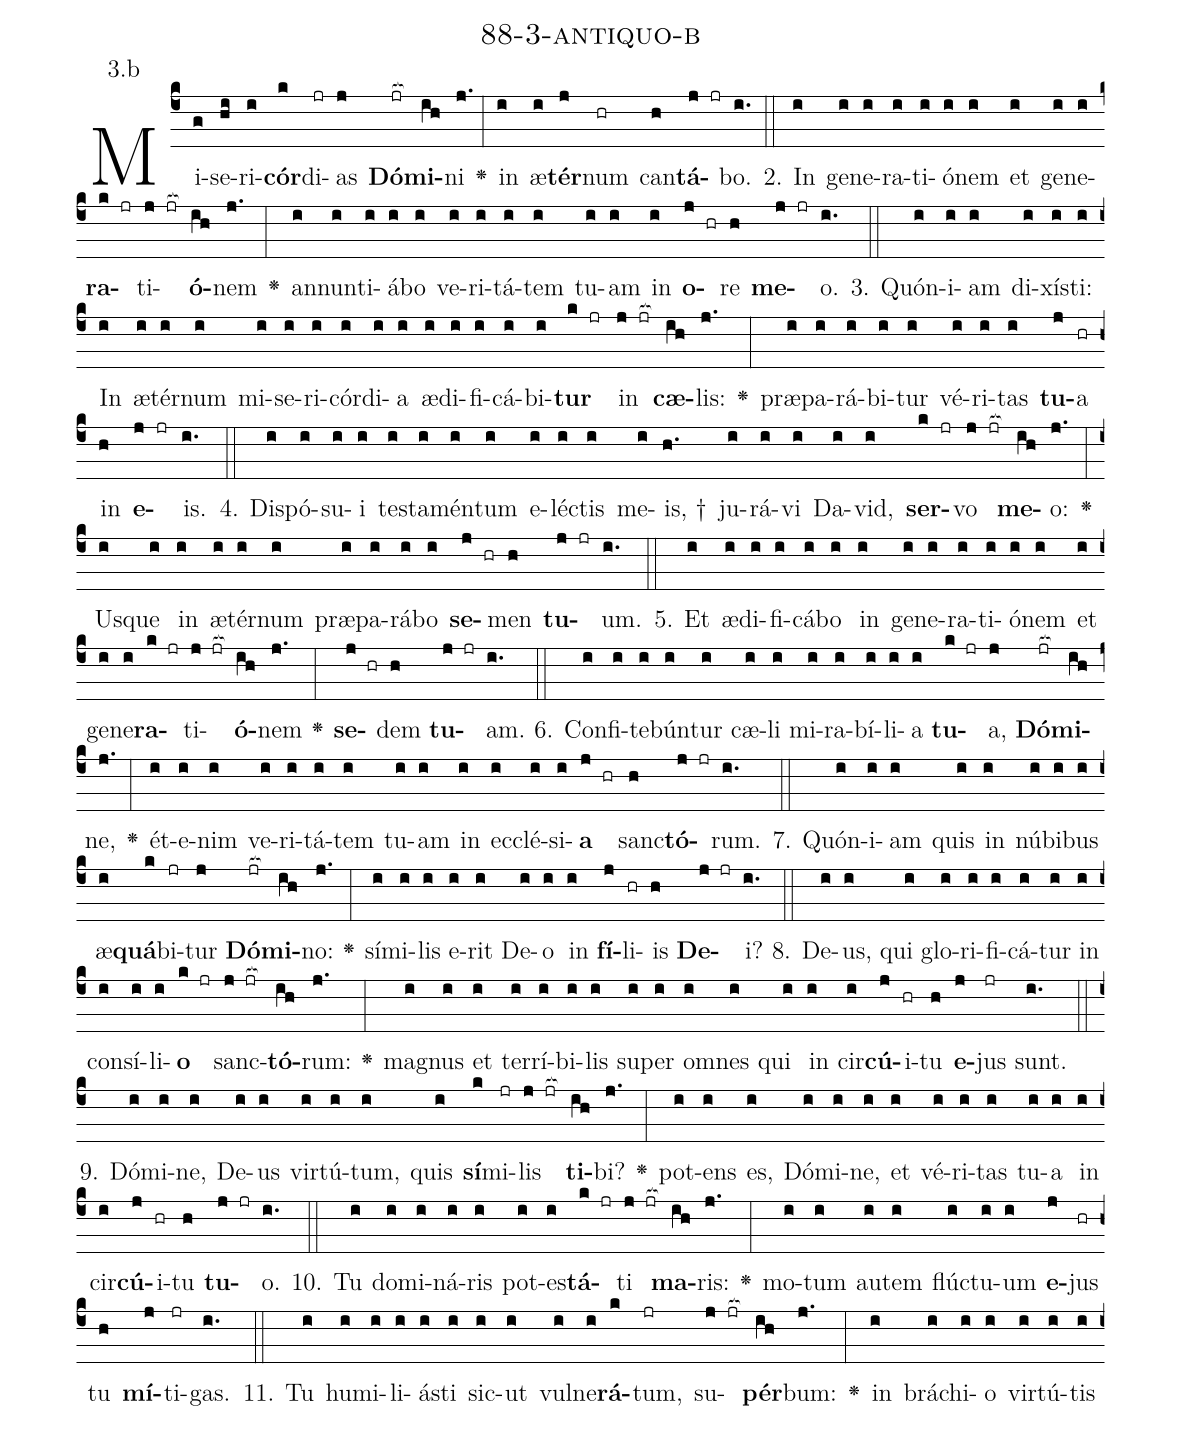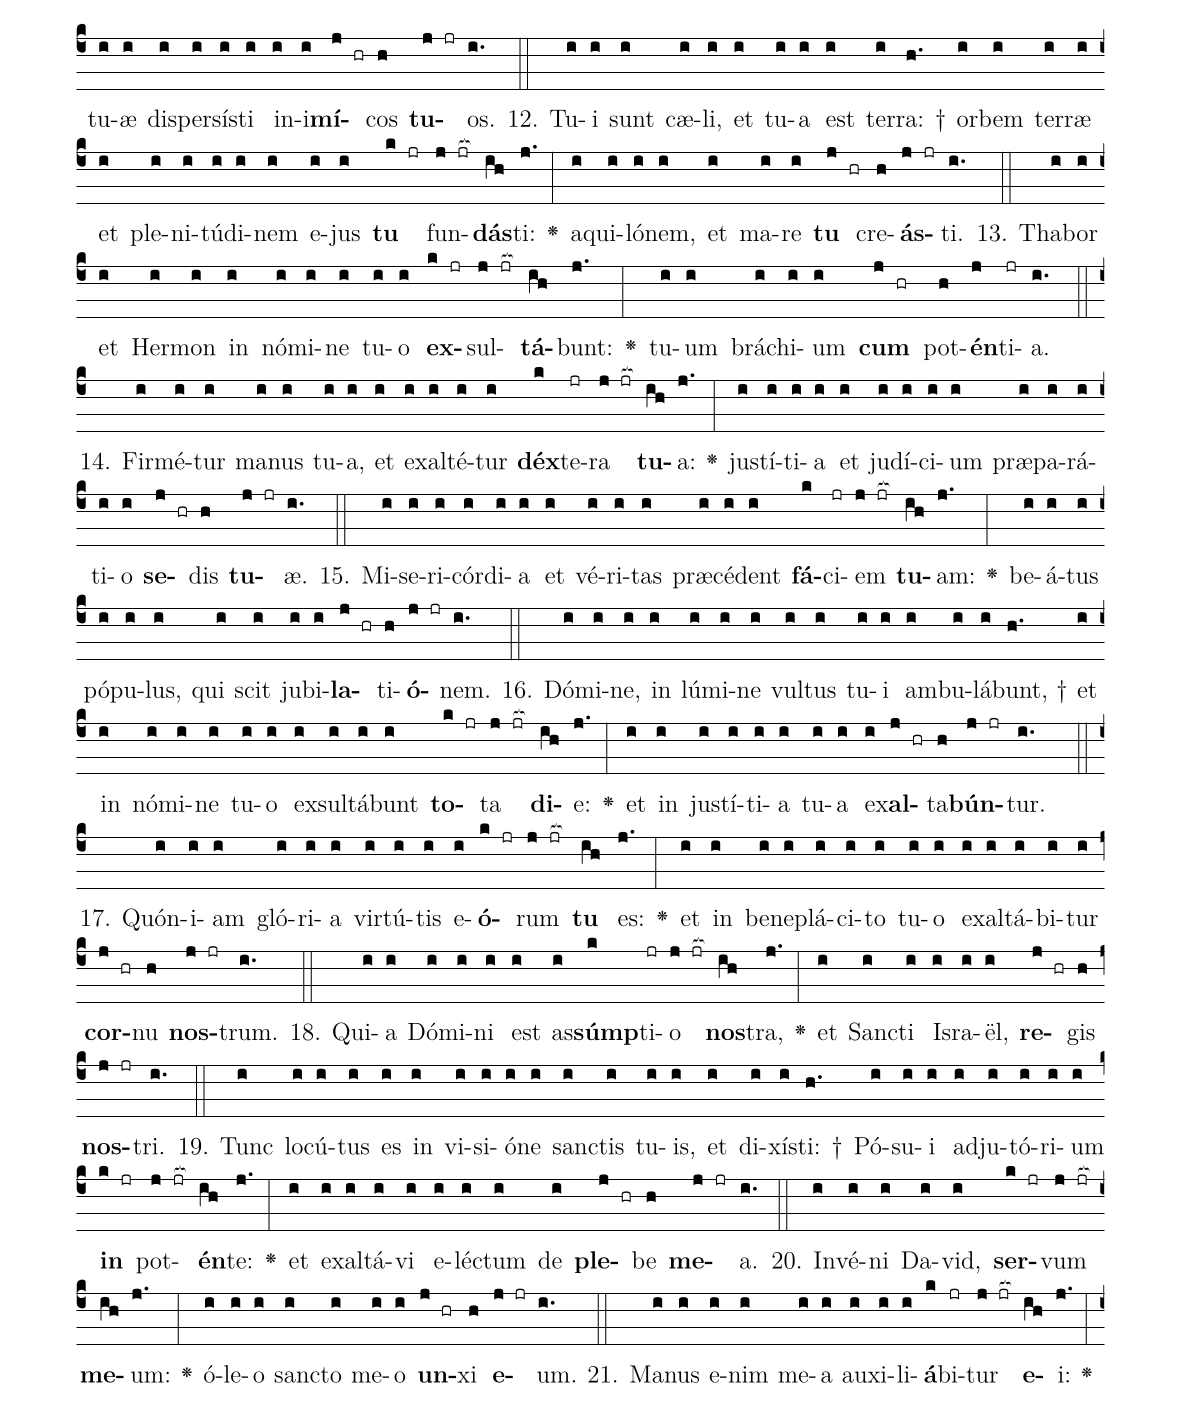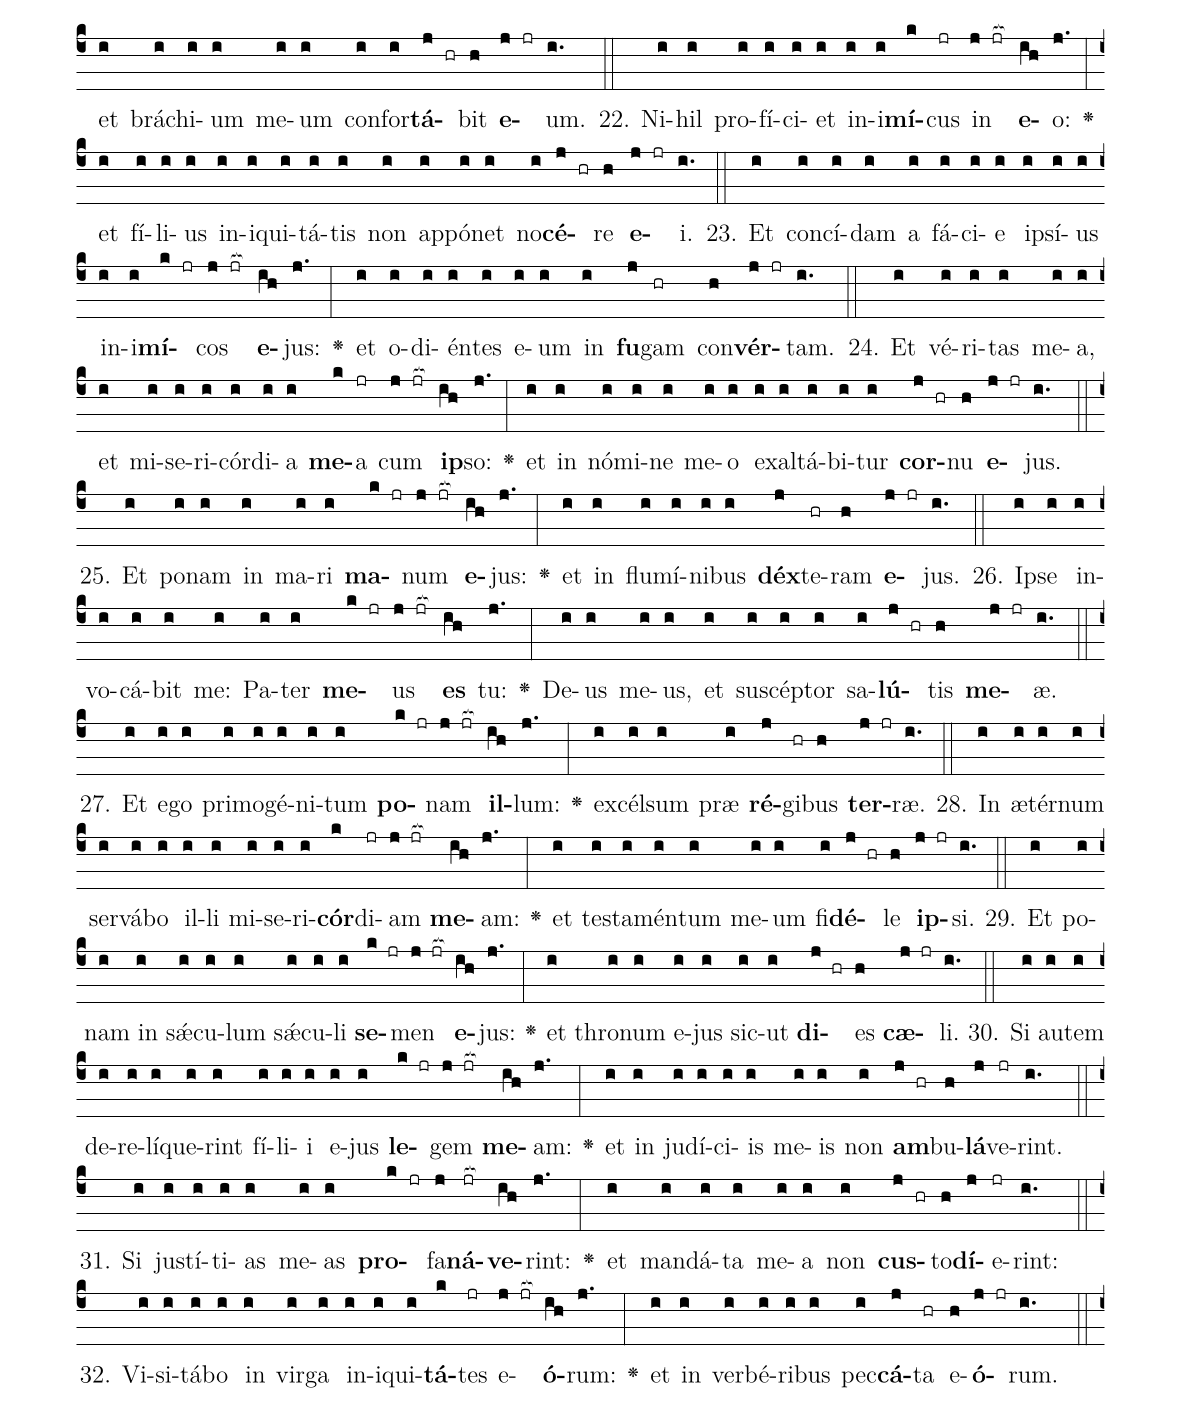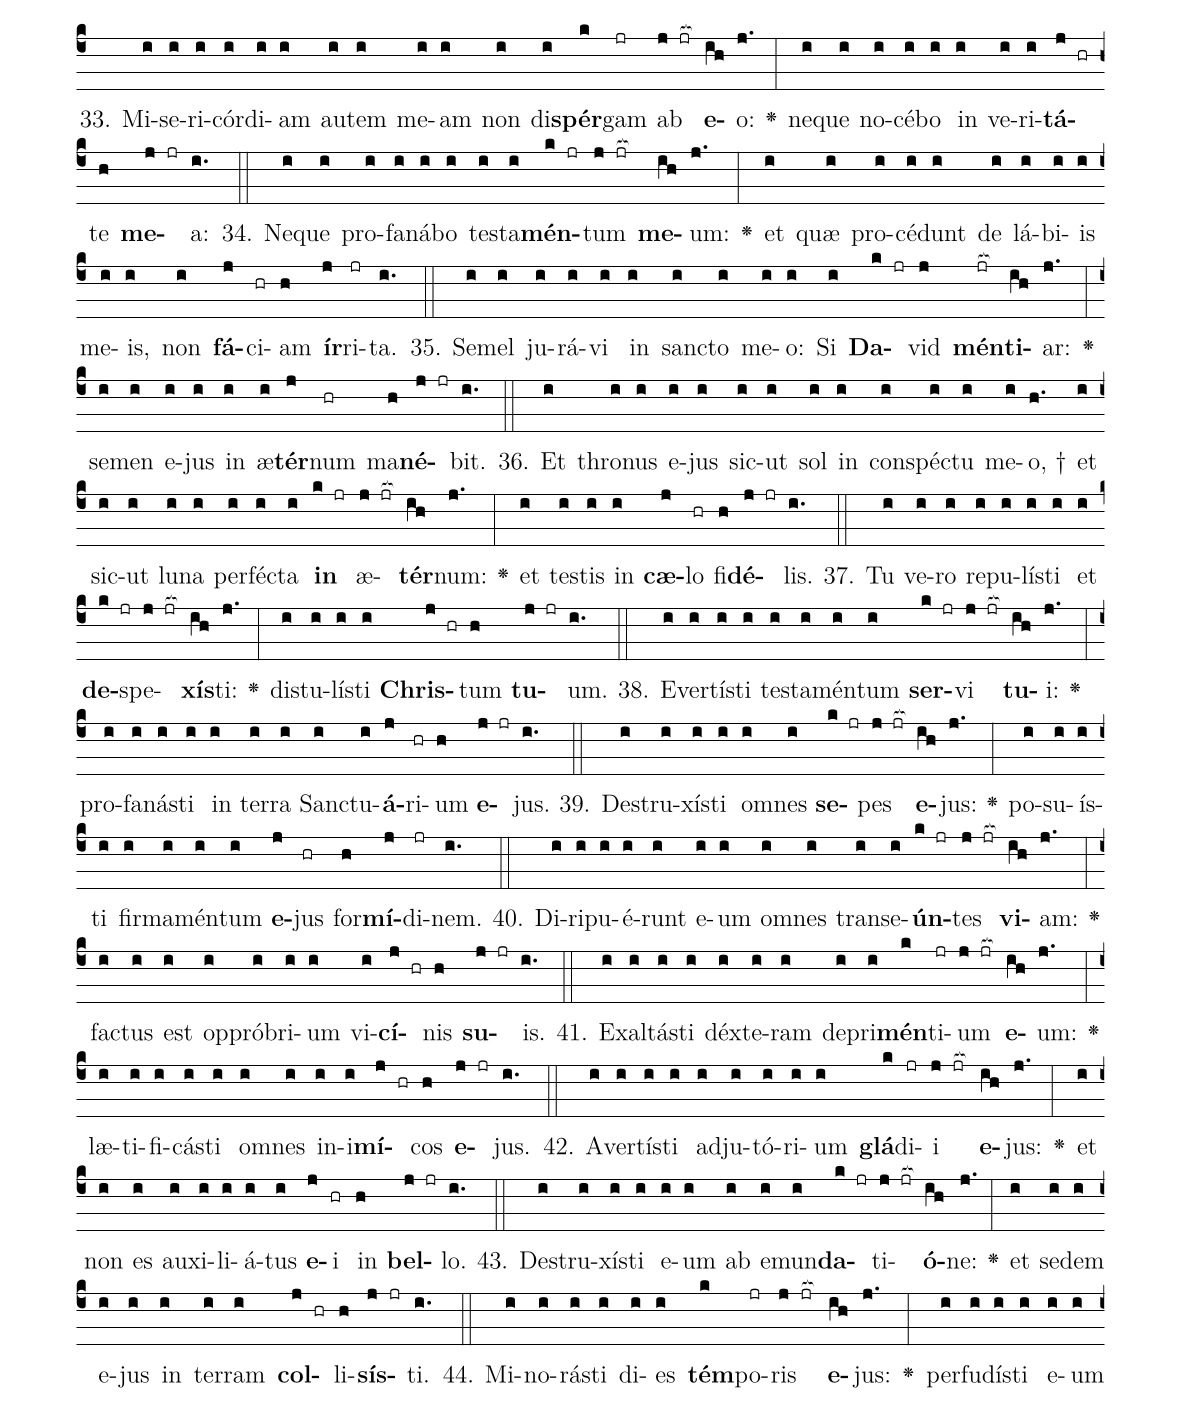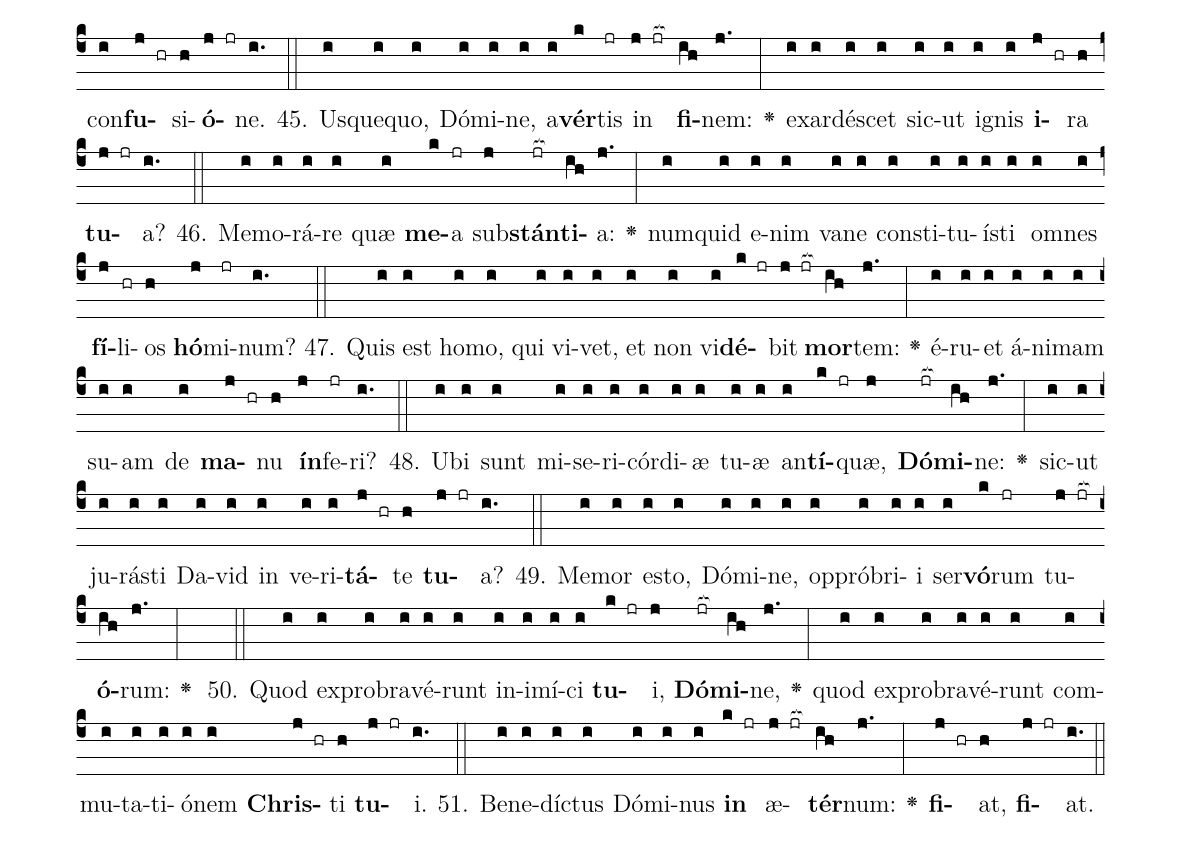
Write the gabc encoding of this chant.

name: 88-3-antiquo-b;
annotation: 3.b;
%%
(c4)Mi(g)se(hi)ri(i)<b>cór</b>(k)di(jr)as(j) <b>Dó</b>(jr[ocb:1{])<b>mi</b>(ih[ocb:0}])ni(j.) <v>\greheightstar</v>(:) in(i) æ(i)<b>tér</b>(j)num(hr) can(h)<b>tá</b>(j jr)bo.(i.) (::)
2. In(i) ge(i)ne(i)ra(i)ti(i)ó(i)nem(i) et(i) ge(i)ne(i)<b>ra</b>(k jr)ti(j jr[ocb:1{])<b>ó</b>(ih[ocb:0}])nem(j.) <v>\greheightstar</v>(:) an(i)nun(i)ti(i)á(i)bo(i) ve(i)ri(i)tá(i)tem(i) tu(i)am(i) in(i) <b>o</b>(j hr)re(h) <b>me</b>(j jr)o.(i.) (::)
3. Quón(i)i(i)am(i) di(i)xís(i)ti:(i) In(i) æ(i)tér(i)num(i) mi(i)se(i)ri(i)cór(i)di(i)a(i) æ(i)di(i)fi(i)cá(i)bi(i)<b>tur</b>(k jr) in(j jr[ocb:1{]) <b>cæ</b>(ih[ocb:0}])lis:(j.) <v>\greheightstar</v>(:) præ(i)pa(i)rá(i)bi(i)tur(i) vé(i)ri(i)tas(i) <b>tu</b>(j)a(hr) in(h) <b>e</b>(j jr)is.(i.) (::)
4. Dis(i)pó(i)su(i)i(i) tes(i)ta(i)mén(i)tum(i) e(i)léc(i)tis(i) me(i)is, †(h.) ju(i)rá(i)vi(i) Da(i)vid,(i) <b>ser</b>(k jr)vo(j jr[ocb:1{]) <b>me</b>(ih[ocb:0}])o:(j.) <v>\greheightstar</v>(:) Us(i)que(i) in(i) æ(i)tér(i)num(i) præ(i)pa(i)rá(i)bo(i) <b>se</b>(j hr)men(h) <b>tu</b>(j jr)um.(i.) (::)
5. Et(i) æ(i)di(i)fi(i)cá(i)bo(i) in(i) ge(i)ne(i)ra(i)ti(i)ó(i)nem(i) et(i) ge(i)ne(i)<b>ra</b>(k jr)ti(j jr[ocb:1{])<b>ó</b>(ih[ocb:0}])nem(j.) <v>\greheightstar</v>(:) <b>se</b>(j hr)dem(h) <b>tu</b>(j jr)am.(i.) (::)
6. Con(i)fi(i)te(i)bún(i)tur(i) cæ(i)li(i) mi(i)ra(i)bí(i)li(i)a(i) <b>tu</b>(k jr)a,(j) <b>Dó</b>(jr[ocb:1{])<b>mi</b>(ih[ocb:0}])ne,(j.) <v>\greheightstar</v>(:) ét(i)e(i)nim(i) ve(i)ri(i)tá(i)tem(i) tu(i)am(i) in(i) ec(i)clé(i)si(i)<b>a</b>(j hr) sanc(h)<b>tó</b>(j jr)rum.(i.) (::)
7. Quón(i)i(i)am(i) quis(i) in(i) nú(i)bi(i)bus(i) æ(i)<b>quá</b>(k)bi(jr)tur(j) <b>Dó</b>(jr[ocb:1{])<b>mi</b>(ih[ocb:0}])no:(j.) <v>\greheightstar</v>(:) sí(i)mi(i)lis(i) e(i)rit(i) De(i)o(i) in(i) <b>fí</b>(j)li(hr)is(h) <b>De</b>(j jr)i?(i.) (::)
8. De(i)us,(i) qui(i) glo(i)ri(i)fi(i)cá(i)tur(i) in(i) con(i)sí(i)li(i)<b>o</b>(k jr) sanc(j jr[ocb:1{])<b>tó</b>(ih[ocb:0}])rum:(j.) <v>\greheightstar</v>(:) ma(i)gnus(i) et(i) ter(i)rí(i)bi(i)lis(i) su(i)per(i) om(i)nes(i) qui(i) in(i) cir(i)<b>cú</b>(j)i(hr)tu(h) <b>e</b>(j)jus(jr) sunt.(i.) (::)
9. Dó(i)mi(i)ne,(i) De(i)us(i) vir(i)tú(i)tum,(i) quis(i) <b>sí</b>(k)mi(jr)lis(j jr[ocb:1{]) <b>ti</b>(ih[ocb:0}])bi?(j.) <v>\greheightstar</v>(:) pot(i)ens(i) es,(i) Dó(i)mi(i)ne,(i) et(i) vé(i)ri(i)tas(i) tu(i)a(i) in(i) cir(i)<b>cú</b>(j)i(hr)tu(h) <b>tu</b>(j jr)o.(i.) (::)
10. Tu(i) do(i)mi(i)ná(i)ris(i) pot(i)es(i)<b>tá</b>(k jr)ti(j jr[ocb:1{]) <b>ma</b>(ih[ocb:0}])ris:(j.) <v>\greheightstar</v>(:) mo(i)tum(i) au(i)tem(i) flúc(i)tu(i)um(i) <b>e</b>(j)jus(hr) tu(h) <b>mí</b>(j)ti(jr)gas.(i.) (::)
11. Tu(i) hu(i)mi(i)li(i)ás(i)ti(i) sic(i)ut(i) vul(i)ne(i)<b>rá</b>(k)tum,(jr) su(j jr[ocb:1{])<b>pér</b>(ih[ocb:0}])bum:(j.) <v>\greheightstar</v>(:) in(i) brá(i)chi(i)o(i) vir(i)tú(i)tis(i) tu(i)æ(i) di(i)sper(i)sís(i)ti(i) in(i)i(i)<b>mí</b>(j hr)cos(h) <b>tu</b>(j jr)os.(i.) (::)
12. Tu(i)i(i) sunt(i) cæ(i)li,(i) et(i) tu(i)a(i) est(i) ter(i)ra: †(h.) or(i)bem(i) ter(i)ræ(i) et(i) ple(i)ni(i)tú(i)di(i)nem(i) e(i)jus(i) <b>tu</b>(k jr) fun(j jr[ocb:1{])<b>dás</b>(ih[ocb:0}])ti:(j.) <v>\greheightstar</v>(:) a(i)qui(i)ló(i)nem,(i) et(i) ma(i)re(i) <b>tu</b>(j hr) cre(h)<b>ás</b>(j jr)ti.(i.) (::)
13. Tha(i)bor(i) et(i) Her(i)mon(i) in(i) nó(i)mi(i)ne(i) tu(i)o(i) <b>ex</b>(k jr)sul(j jr[ocb:1{])<b>tá</b>(ih[ocb:0}])bunt:(j.) <v>\greheightstar</v>(:) tu(i)um(i) brá(i)chi(i)um(i) <b>cum</b>(j hr) pot(h)<b>én</b>(j)ti(jr)a.(i.) (::)
14. Fir(i)mé(i)tur(i) ma(i)nus(i) tu(i)a,(i) et(i) ex(i)al(i)té(i)tur(i) <b>déx</b>(k)te(jr)ra(j jr[ocb:1{]) <b>tu</b>(ih[ocb:0}])a:(j.) <v>\greheightstar</v>(:) jus(i)tí(i)ti(i)a(i) et(i) ju(i)dí(i)ci(i)um(i) præ(i)pa(i)rá(i)ti(i)o(i) <b>se</b>(j hr)dis(h) <b>tu</b>(j jr)æ.(i.) (::)
15. Mi(i)se(i)ri(i)cór(i)di(i)a(i) et(i) vé(i)ri(i)tas(i) præ(i)cé(i)dent(i) <b>fá</b>(k)ci(jr)em(j jr[ocb:1{]) <b>tu</b>(ih[ocb:0}])am:(j.) <v>\greheightstar</v>(:) be(i)á(i)tus(i) pó(i)pu(i)lus,(i) qui(i) scit(i) ju(i)bi(i)<b>la</b>(j hr)ti(h)<b>ó</b>(j jr)nem.(i.) (::)
16. Dó(i)mi(i)ne,(i) in(i) lú(i)mi(i)ne(i) vul(i)tus(i) tu(i)i(i) am(i)bu(i)lá(i)bunt, †(h.) et(i) in(i) nó(i)mi(i)ne(i) tu(i)o(i) ex(i)sul(i)tá(i)bunt(i) <b>to</b>(k jr)ta(j jr[ocb:1{]) <b>di</b>(ih[ocb:0}])e:(j.) <v>\greheightstar</v>(:) et(i) in(i) jus(i)tí(i)ti(i)a(i) tu(i)a(i) ex(i)<b>al</b>(j hr)ta(h)<b>bún</b>(j jr)tur.(i.) (::)
17. Quón(i)i(i)am(i) gló(i)ri(i)a(i) vir(i)tú(i)tis(i) e(i)<b>ó</b>(k jr)rum(j jr[ocb:1{]) <b>tu</b>(ih[ocb:0}]) es:(j.) <v>\greheightstar</v>(:) et(i) in(i) be(i)ne(i)plá(i)ci(i)to(i) tu(i)o(i) ex(i)al(i)tá(i)bi(i)tur(i) <b>cor</b>(j hr)nu(h) <b>nos</b>(j jr)trum.(i.) (::)
18. Qui(i)a(i) Dó(i)mi(i)ni(i) est(i) as(i)<b>súmp</b>(k)ti(jr)o(j jr[ocb:1{]) <b>nos</b>(ih[ocb:0}])tra,(j.) <v>\greheightstar</v>(:) et(i) Sanc(i)ti(i) Is(i)ra(i)ël,(i) <b>re</b>(j hr)gis(h) <b>nos</b>(j jr)tri.(i.) (::)
19. Tunc(i) lo(i)cú(i)tus(i) es(i) in(i) vi(i)si(i)ó(i)ne(i) sanc(i)tis(i) tu(i)is,(i) et(i) di(i)xís(i)ti: †(h.) Pó(i)su(i)i(i) ad(i)ju(i)tó(i)ri(i)um(i) <b>in</b>(k jr) pot(j jr[ocb:1{])<b>én</b>(ih[ocb:0}])te:(j.) <v>\greheightstar</v>(:) et(i) ex(i)al(i)tá(i)vi(i) e(i)léc(i)tum(i) de(i) <b>ple</b>(j hr)be(h) <b>me</b>(j jr)a.(i.) (::)
20. In(i)vé(i)ni(i) Da(i)vid,(i) <b>ser</b>(k jr)vum(j jr[ocb:1{]) <b>me</b>(ih[ocb:0}])um:(j.) <v>\greheightstar</v>(:) ó(i)le(i)o(i) sanc(i)to(i) me(i)o(i) <b>un</b>(j hr)xi(h) <b>e</b>(j jr)um.(i.) (::)
21. Ma(i)nus(i) e(i)nim(i) me(i)a(i) au(i)xi(i)li(i)<b>á</b>(k)bi(jr)tur(j jr[ocb:1{]) <b>e</b>(ih[ocb:0}])i:(j.) <v>\greheightstar</v>(:) et(i) brá(i)chi(i)um(i) me(i)um(i) con(i)for(i)<b>tá</b>(j hr)bit(h) <b>e</b>(j jr)um.(i.) (::)
22. Ni(i)hil(i) pro(i)fí(i)ci(i)et(i) in(i)i(i)<b>mí</b>(k)cus(jr) in(j jr[ocb:1{]) <b>e</b>(ih[ocb:0}])o:(j.) <v>\greheightstar</v>(:) et(i) fí(i)li(i)us(i) in(i)i(i)qui(i)tá(i)tis(i) non(i) ap(i)pó(i)net(i) no(i)<b>cé</b>(j hr)re(h) <b>e</b>(j jr)i.(i.) (::)
23. Et(i) con(i)cí(i)dam(i) a(i) fá(i)ci(i)e(i) ip(i)sí(i)us(i) in(i)i(i)<b>mí</b>(k jr)cos(j jr[ocb:1{]) <b>e</b>(ih[ocb:0}])jus:(j.) <v>\greheightstar</v>(:) et(i) o(i)di(i)én(i)tes(i) e(i)um(i) in(i) <b>fu</b>(j)gam(hr) con(h)<b>vér</b>(j jr)tam.(i.) (::)
24. Et(i) vé(i)ri(i)tas(i) me(i)a,(i) et(i) mi(i)se(i)ri(i)cór(i)di(i)a(i) <b>me</b>(k)a(jr) cum(j jr[ocb:1{]) <b>ip</b>(ih[ocb:0}])so:(j.) <v>\greheightstar</v>(:) et(i) in(i) nó(i)mi(i)ne(i) me(i)o(i) ex(i)al(i)tá(i)bi(i)tur(i) <b>cor</b>(j hr)nu(h) <b>e</b>(j jr)jus.(i.) (::)
25. Et(i) po(i)nam(i) in(i) ma(i)ri(i) <b>ma</b>(k jr)num(j jr[ocb:1{]) <b>e</b>(ih[ocb:0}])jus:(j.) <v>\greheightstar</v>(:) et(i) in(i) flu(i)mí(i)ni(i)bus(i) <b>déx</b>(j)te(hr)ram(h) <b>e</b>(j jr)jus.(i.) (::)
26. Ip(i)se(i) in(i)vo(i)cá(i)bit(i) me:(i) Pa(i)ter(i) <b>me</b>(k jr)us(j jr[ocb:1{]) <b>es</b>(ih[ocb:0}]) tu:(j.) <v>\greheightstar</v>(:) De(i)us(i) me(i)us,(i) et(i) su(i)scép(i)tor(i) sa(i)<b>lú</b>(j hr)tis(h) <b>me</b>(j jr)æ.(i.) (::)
27. Et(i) e(i)go(i) pri(i)mo(i)gé(i)ni(i)tum(i) <b>po</b>(k jr)nam(j jr[ocb:1{]) <b>il</b>(ih[ocb:0}])lum:(j.) <v>\greheightstar</v>(:) ex(i)cél(i)sum(i) præ(i) <b>ré</b>(j)gi(hr)bus(h) <b>ter</b>(j jr)ræ.(i.) (::)
28. In(i) æ(i)tér(i)num(i) ser(i)vá(i)bo(i) il(i)li(i) mi(i)se(i)ri(i)<b>cór</b>(k)di(jr)am(j jr[ocb:1{]) <b>me</b>(ih[ocb:0}])am:(j.) <v>\greheightstar</v>(:) et(i) tes(i)ta(i)mén(i)tum(i) me(i)um(i) fi(i)<b>dé</b>(j hr)le(h) <b>ip</b>(j jr)si.(i.) (::)
29. Et(i) po(i)nam(i) in(i) sǽ(i)cu(i)lum(i) sǽ(i)cu(i)li(i) <b>se</b>(k jr)men(j jr[ocb:1{]) <b>e</b>(ih[ocb:0}])jus:(j.) <v>\greheightstar</v>(:) et(i) thro(i)num(i) e(i)jus(i) sic(i)ut(i) <b>di</b>(j hr)es(h) <b>cæ</b>(j jr)li.(i.) (::)
30. Si(i) au(i)tem(i) de(i)re(i)lí(i)que(i)rint(i) fí(i)li(i)i(i) e(i)jus(i) <b>le</b>(k jr)gem(j jr[ocb:1{]) <b>me</b>(ih[ocb:0}])am:(j.) <v>\greheightstar</v>(:) et(i) in(i) ju(i)dí(i)ci(i)is(i) me(i)is(i) non(i) <b>am</b>(j hr)bu(h)<b>lá</b>(j)ve(jr)rint.(i.) (::)
31. Si(i) jus(i)tí(i)ti(i)as(i) me(i)as(i) <b>pro</b>(k jr)fa(j)<b>ná</b>(jr[ocb:1{])<b>ve</b>(ih[ocb:0}])rint:(j.) <v>\greheightstar</v>(:) et(i) man(i)dá(i)ta(i) me(i)a(i) non(i) <b>cus</b>(j hr)to(h)<b>dí</b>(j)e(jr)rint:(i.) (::)
32. Vi(i)si(i)tá(i)bo(i) in(i) vir(i)ga(i) in(i)i(i)qui(i)<b>tá</b>(k)tes(jr) e(j jr[ocb:1{])<b>ó</b>(ih[ocb:0}])rum:(j.) <v>\greheightstar</v>(:) et(i) in(i) ver(i)bé(i)ri(i)bus(i) pec(i)<b>cá</b>(j)ta(hr) e(h)<b>ó</b>(j jr)rum.(i.) (::)
33. Mi(i)se(i)ri(i)cór(i)di(i)am(i) au(i)tem(i) me(i)am(i) non(i) di(i)<b>spér</b>(k)gam(jr) ab(j jr[ocb:1{]) <b>e</b>(ih[ocb:0}])o:(j.) <v>\greheightstar</v>(:) ne(i)que(i) no(i)cé(i)bo(i) in(i) ve(i)ri(i)<b>tá</b>(j hr)te(h) <b>me</b>(j jr)a:(i.) (::)
34. Ne(i)que(i) pro(i)fa(i)ná(i)bo(i) tes(i)ta(i)<b>mén</b>(k jr)tum(j jr[ocb:1{]) <b>me</b>(ih[ocb:0}])um:(j.) <v>\greheightstar</v>(:) et(i) quæ(i) pro(i)cé(i)dunt(i) de(i) lá(i)bi(i)is(i) me(i)is,(i) non(i) <b>fá</b>(j)ci(hr)am(h) <b>ír</b>(j)ri(jr)ta.(i.) (::)
35. Se(i)mel(i) ju(i)rá(i)vi(i) in(i) sanc(i)to(i) me(i)o:(i) Si(i) <b>Da</b>(k jr)vid(j) <b>mén</b>(jr[ocb:1{])<b>ti</b>(ih[ocb:0}])ar:(j.) <v>\greheightstar</v>(:) se(i)men(i) e(i)jus(i) in(i) æ(i)<b>tér</b>(j)num(hr) ma(h)<b>né</b>(j jr)bit.(i.) (::)
36. Et(i) thro(i)nus(i) e(i)jus(i) sic(i)ut(i) sol(i) in(i) con(i)spéc(i)tu(i) me(i)o, †(h.) et(i) sic(i)ut(i) lu(i)na(i) per(i)féc(i)ta(i) <b>in</b>(k jr) æ(j jr[ocb:1{])<b>tér</b>(ih[ocb:0}])num:(j.) <v>\greheightstar</v>(:) et(i) tes(i)tis(i) in(i) <b>cæ</b>(j)lo(hr) fi(h)<b>dé</b>(j jr)lis.(i.) (::)
37. Tu(i) ve(i)ro(i) re(i)pu(i)lís(i)ti(i) et(i) <b>de</b>(k jr)spe(j jr[ocb:1{])<b>xís</b>(ih[ocb:0}])ti:(j.) <v>\greheightstar</v>(:) dis(i)tu(i)lís(i)ti(i) <b>Chris</b>(j hr)tum(h) <b>tu</b>(j jr)um.(i.) (::)
38. E(i)ver(i)tís(i)ti(i) tes(i)ta(i)mén(i)tum(i) <b>ser</b>(k jr)vi(j jr[ocb:1{]) <b>tu</b>(ih[ocb:0}])i:(j.) <v>\greheightstar</v>(:) pro(i)fa(i)nás(i)ti(i) in(i) ter(i)ra(i) Sanc(i)tu(i)<b>á</b>(j)ri(hr)um(h) <b>e</b>(j jr)jus.(i.) (::)
39. De(i)stru(i)xís(i)ti(i) om(i)nes(i) <b>se</b>(k jr)pes(j jr[ocb:1{]) <b>e</b>(ih[ocb:0}])jus:(j.) <v>\greheightstar</v>(:) po(i)su(i)ís(i)ti(i) fir(i)ma(i)mén(i)tum(i) <b>e</b>(j)jus(hr) for(h)<b>mí</b>(j)di(jr)nem.(i.) (::)
40. Di(i)ri(i)pu(i)é(i)runt(i) e(i)um(i) om(i)nes(i) trans(i)e(i)<b>ún</b>(k jr)tes(j jr[ocb:1{]) <b>vi</b>(ih[ocb:0}])am:(j.) <v>\greheightstar</v>(:) fac(i)tus(i) est(i) op(i)pró(i)bri(i)um(i) vi(i)<b>cí</b>(j hr)nis(h) <b>su</b>(j jr)is.(i.) (::)
41. Ex(i)al(i)tás(i)ti(i) déx(i)te(i)ram(i) de(i)pri(i)<b>mén</b>(k)ti(jr)um(j jr[ocb:1{]) <b>e</b>(ih[ocb:0}])um:(j.) <v>\greheightstar</v>(:) læ(i)ti(i)fi(i)cás(i)ti(i) om(i)nes(i) in(i)i(i)<b>mí</b>(j hr)cos(h) <b>e</b>(j jr)jus.(i.) (::)
42. A(i)ver(i)tís(i)ti(i) ad(i)ju(i)tó(i)ri(i)um(i) <b>glá</b>(k)di(jr)i(j jr[ocb:1{]) <b>e</b>(ih[ocb:0}])jus:(j.) <v>\greheightstar</v>(:) et(i) non(i) es(i) au(i)xi(i)li(i)á(i)tus(i) <b>e</b>(j)i(hr) in(h) <b>bel</b>(j jr)lo.(i.) (::)
43. De(i)stru(i)xís(i)ti(i) e(i)um(i) ab(i) e(i)mun(i)<b>da</b>(k jr)ti(j jr[ocb:1{])<b>ó</b>(ih[ocb:0}])ne:(j.) <v>\greheightstar</v>(:) et(i) se(i)dem(i) e(i)jus(i) in(i) ter(i)ram(i) <b>col</b>(j hr)li(h)<b>sís</b>(j jr)ti.(i.) (::)
44. Mi(i)no(i)rás(i)ti(i) di(i)es(i) <b>tém</b>(k)po(jr)ris(j jr[ocb:1{]) <b>e</b>(ih[ocb:0}])jus:(j.) <v>\greheightstar</v>(:) per(i)fu(i)dís(i)ti(i) e(i)um(i) con(i)<b>fu</b>(j hr)si(h)<b>ó</b>(j jr)ne.(i.) (::)
45. Us(i)que(i)quo,(i) Dó(i)mi(i)ne,(i) a(i)<b>vér</b>(k)tis(jr) in(j jr[ocb:1{]) <b>fi</b>(ih[ocb:0}])nem:(j.) <v>\greheightstar</v>(:) ex(i)ar(i)dé(i)scet(i) sic(i)ut(i) i(i)gnis(i) <b>i</b>(j hr)ra(h) <b>tu</b>(j jr)a?(i.) (::)
46. Me(i)mo(i)rá(i)re(i) quæ(i) <b>me</b>(k)a(jr) sub(j)<b>stán</b>(jr[ocb:1{])<b>ti</b>(ih[ocb:0}])a:(j.) <v>\greheightstar</v>(:) num(i)quid(i) e(i)nim(i) va(i)ne(i) con(i)sti(i)tu(i)ís(i)ti(i) om(i)nes(i) <b>fí</b>(j)li(hr)os(h) <b>hó</b>(j)mi(jr)num?(i.) (::)
47. Quis(i) est(i) ho(i)mo,(i) qui(i) vi(i)vet,(i) et(i) non(i) vi(i)<b>dé</b>(k jr)bit(j jr[ocb:1{]) <b>mor</b>(ih[ocb:0}])tem:(j.) <v>\greheightstar</v>(:) é(i)ru(i)et(i) á(i)ni(i)mam(i) su(i)am(i) de(i) <b>ma</b>(j hr)nu(h) <b>ín</b>(j)fe(jr)ri?(i.) (::)
48. U(i)bi(i) sunt(i) mi(i)se(i)ri(i)cór(i)di(i)æ(i) tu(i)æ(i) an(i)<b>tí</b>(k jr)quæ,(j) <b>Dó</b>(jr[ocb:1{])<b>mi</b>(ih[ocb:0}])ne:(j.) <v>\greheightstar</v>(:) sic(i)ut(i) ju(i)rás(i)ti(i) Da(i)vid(i) in(i) ve(i)ri(i)<b>tá</b>(j hr)te(h) <b>tu</b>(j jr)a?(i.) (::)
49. Me(i)mor(i) es(i)to,(i) Dó(i)mi(i)ne,(i) op(i)pró(i)bri(i)i(i) ser(i)<b>vó</b>(k)rum(jr) tu(j jr[ocb:1{])<b>ó</b>(ih[ocb:0}])rum:(j.) <v>\greheightstar</v>(:)  (::)
50. Quod(i) ex(i)pro(i)bra(i)vé(i)runt(i) in(i)i(i)mí(i)ci(i) <b>tu</b>(k jr)i,(j) <b>Dó</b>(jr[ocb:1{])<b>mi</b>(ih[ocb:0}])ne,(j.) <v>\greheightstar</v>(:) quod(i) ex(i)pro(i)bra(i)vé(i)runt(i) com(i)mu(i)ta(i)ti(i)ó(i)nem(i) <b>Chris</b>(j hr)ti(h) <b>tu</b>(j jr)i.(i.) (::)
51. Be(i)ne(i)díc(i)tus(i) Dó(i)mi(i)nus(i) <b>in</b>(k jr) æ(j jr[ocb:1{])<b>tér</b>(ih[ocb:0}])num:(j.) <v>\greheightstar</v>(:) <b>fi</b>(j hr)at,(h) <b>fi</b>(j jr)at.(i.) (::)
